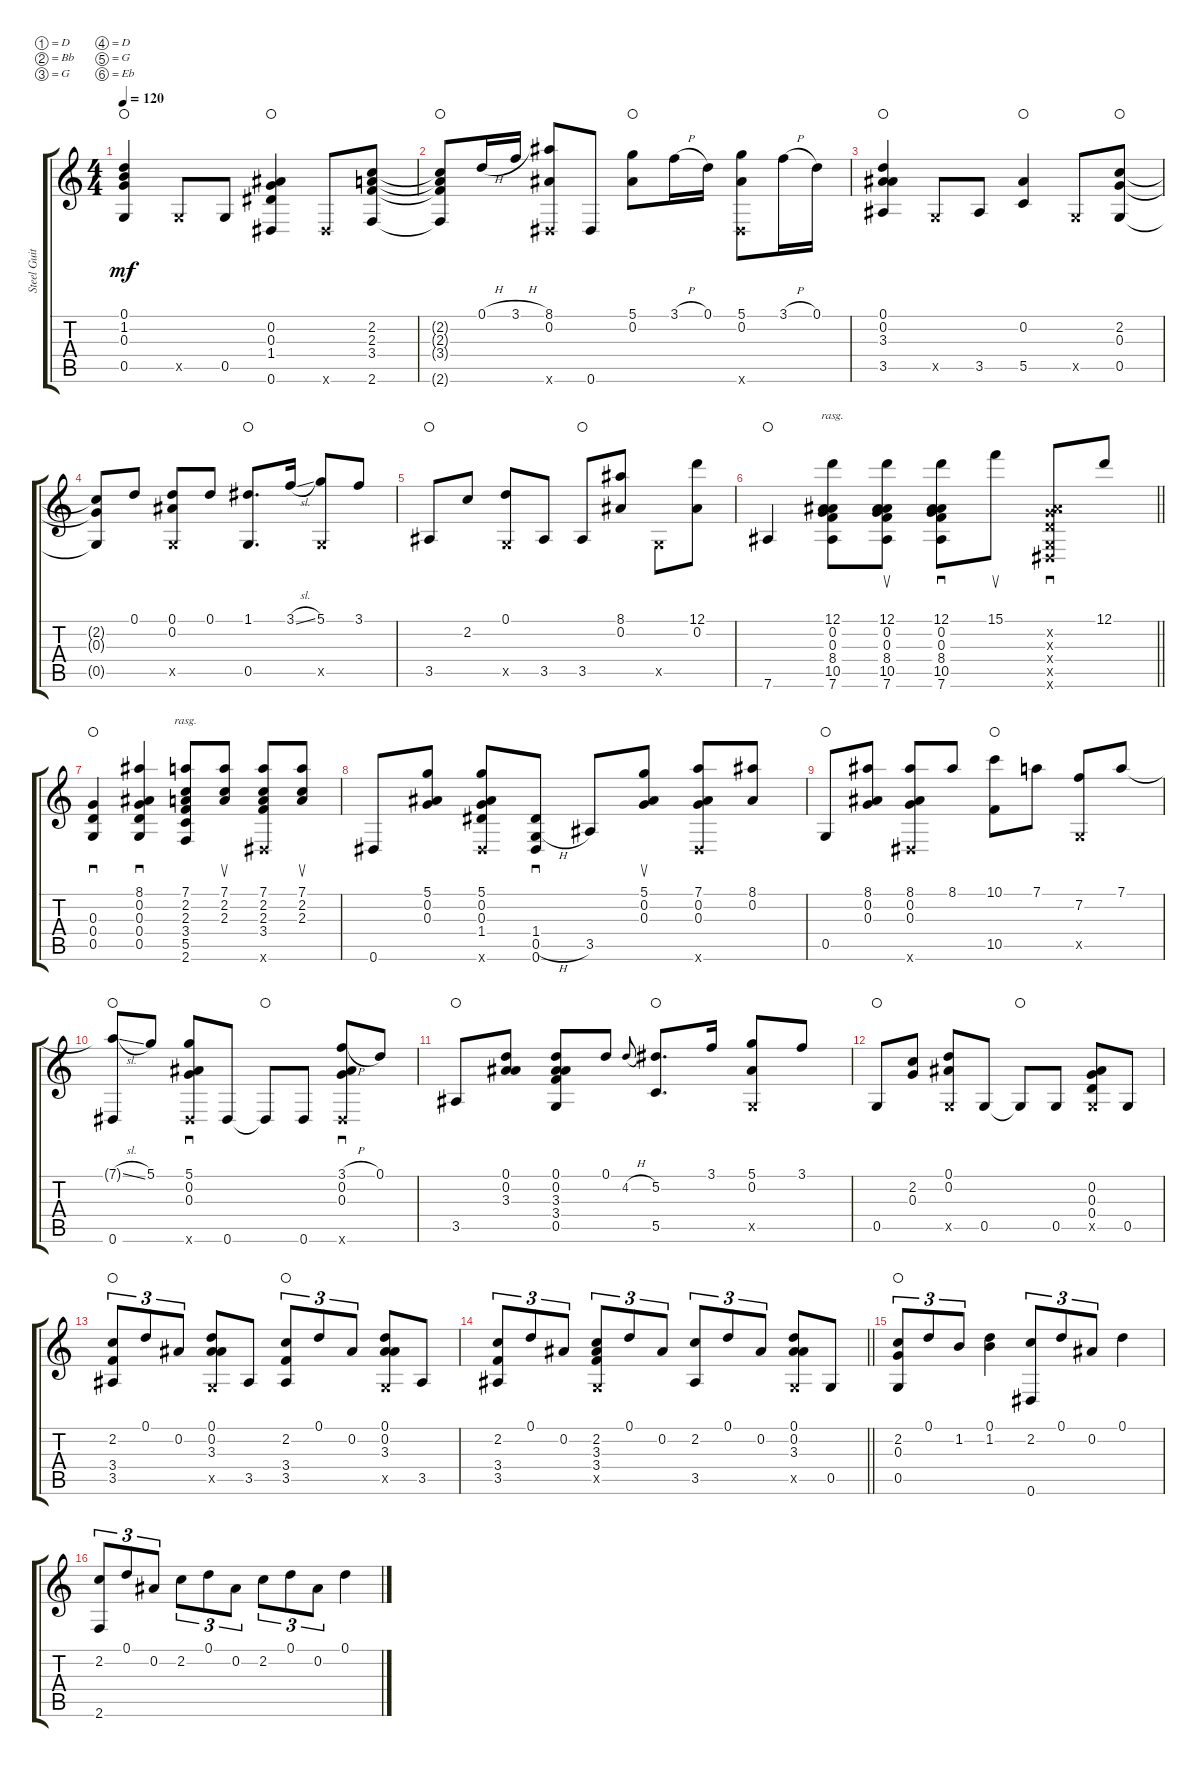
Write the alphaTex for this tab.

\defaultSystemsLayout 4
\bracketExtendMode groupsimilarinstruments
\otherSystemsTrackNameOrientation horizontal
\track ("Steel Guitar" "Steel Guit") {instrument acousticguitarsteel}
\staff {score tabs}
\tuning (D4 Bb3 G3 D3 G2 Eb2)
\ts (4 4)
\tempo 120
\clef g2
\scale
0.905656
\ks c
(0.5 0.1 1.2 0.3).4{dy mf waho beam Up} 0.5{x}.8{beam Up} 0.5.8{beam Up} (0.6{acc #} 1.4{acc #} 0.3 0.2{acc #}).4{waho beam Up} 0.6{x acc #}.8{beam Up} (2.6 2.2 2.3 3.4).8{beam Up} |
\scale
1.0336 (2.6{t} 2.2{t} 2.3{t} 3.4{t}).8{waho beam Up} 0.1{h}.16{beam Up} 3.1{h}.16{beam Up} (8.1{acc #} 0.2{acc #} 0.6{x acc #}).8{beam Up} 0.6{acc #}.8{beam Up} (5.1 0.2{acc #}).8{waho beam Down} 3.1{h}.16{beam Down} 0.1.16{beam Down} (5.1 0.2{acc #} 0.6{x acc #}).8{beam Down} 3.1{h}.16{beam Down} 0.1.16{beam Down} |
(0.1 0.2{acc #} 3.3{acc #} 3.5{acc #}).4{waho beam Up} 0.5{x}.8{beam Up} 3.5{acc #}.8{beam Up} (5.5 0.2{acc #}).4{waho beam Up} 0.5{x}.8{beam Up} (0.5 0.3 2.2).8{waho beam Up} |
(0.5{t} 0.3{t} 2.2{t}).8{beam Up} 0.1.8{beam Up} (0.1 0.2{acc #} 0.5{x}).8{beam Up} 0.1.8{beam Up} (1.1{acc #} 0.5).8{d waho beam Up} 3.1{sl}.16{beam Up} (5.1 0.5{x}).8{beam Up} 3.1.8{beam Up} |
3.5{acc #}.8{waho beam Up} 2.2.8{beam Up} (0.1 0.5{x}).8{beam Up} 3.5{acc #}.8{beam Up} 3.5{acc #}.8{waho beam Up} (8.1{acc #} 0.2{acc #}).8{beam Up} 0.5{x}.8{beam Down} (12.1 0.2{acc #}).8{beam Down} |
\scale
0.945036
\barLineRight lightlight
7.6{acc #}.4{waho beam Up} (12.1 0.2{acc #} 0.3 8.4{acc #} 10.5 7.6{acc #}).8{rasg amitriplet beam Down} (12.1 0.2{acc #} 0.3 8.4{acc #} 10.5 7.6{acc #}).8{su beam Down} (12.1 0.2{acc #} 0.3 8.4{acc #} 10.5 7.6{acc #}).8{sd beam Down} 15.1.8{su beam Down} (0.6{x acc #} 0.5{x} 0.4{x} 0.3{x} 0.2{x acc #}).8{sd beam Up} 12.1.8{beam Up} |
\scale
0.934342 (0.5 0.4 0.3).4{sd waho beam Up} (0.5 0.4 0.3 0.2{acc #} 8.1{acc #}).4{sd beam Up} (7.1 2.2 2.3 3.4 5.5 2.6).8{rasg amitriplet beam Up} (7.1 2.2 2.3).8{su beam Up} (7.1 2.2 2.3 3.4 0.6{x acc #}).8{beam Up} (7.1 2.2 2.3).8{su beam Up} |
\scale
1.12062 0.6{acc #}.8{beam Up} (5.1 0.2{acc #} 0.3).8{beam Up} (0.3 0.2{acc #} 5.1 1.4{acc #} 0.6{x acc #}).8{beam Up} (0.6{acc #} 0.5{h} 1.4{acc #}).8{sd beam Up} 3.5{acc #}.8{beam Up} (5.1 0.2{acc #} 0.3).8{su beam Up} (0.3 0.2{acc #} 7.1 0.6{x acc #}).8{beam Up} (8.1{acc #} 0.2{acc #}).8{beam Up} |
0.5.8{waho beam Up} (0.3 0.2{acc #} 8.1{acc #}).8{beam Up} (8.1{acc #} 0.2{acc #} 0.3 0.6{x acc #}).8{beam Up} 8.1{acc #}.8{beam Up} (10.1 10.5).8{waho beam Down} 7.1.8{beam Down} (7.2 0.5{x}).8{beam Up} 7.1.8{beam Up} |
(0.6{acc #} 7.1{sl t}).8{waho beam Up} 5.1.8{beam Up} (5.1 0.2{acc #} 0.3 0.6{x acc #}).8{sd beam Up} 0.6{acc #}.8{beam Up} 0.6{t acc #}.8{waho beam Up} 0.6{acc #}.8{beam Up} (3.1{h} 0.2{acc #} 0.3 0.6{x acc #}).8{sd beam Up} 0.1.8{beam Up} |
3.5{acc #}.8{waho beam Up} (3.3{acc #} 0.2{acc #} 0.1).8{beam Up} (0.1 0.5 3.4 3.3{acc #} 0.2{acc #}).8{beam Up} 0.1.8{beam Up} 4.2{h}.8{gr onbeat beam Up} (5.2{acc #} 5.5).8{d waho beam Up} 3.1.16{beam Up} (5.1 0.2{acc #} 0.5{x}).8{beam Up} 3.1.8{beam Up} |
\scale
0.920365 0.5.8{waho beam Up} (0.3 2.2).8{beam Up} (0.2{acc #} 0.1 0.5{x}).8{beam Up} 0.5.8{beam Up} 0.5{t}.8{waho beam Up} 0.5.8{beam Up} (0.5{x} 0.4 0.3 0.2{acc #}).8{beam Up} 0.5.8{beam Up} |
\scale
1.03618 (3.5{acc #} 3.4 2.2).8{tu (3 2) waho beam Up} 0.1.8{tu (3 2) beam Up} 0.2{acc #}.8{tu (3 2) beam Up} (0.1 0.2{acc #} 3.3{acc #} 0.5{x}).8{beam Up} 3.5{acc #}.8{beam Up} (3.5{acc #} 3.4 2.2).8{tu (3 2) waho beam Up} 0.1.8{tu (3 2) beam Up} 0.2{acc #}.8{tu (3 2) beam Up} (0.1 0.2{acc #} 3.3{acc #} 0.5{x}).8{beam Up} 3.5{acc #}.8{beam Up} |
\scale
1.04345
\barLineRight lightlight
(2.2 3.5{acc #} 3.4).8{tu (3 2) beam Up} 0.1.8{tu (3 2) beam Up} 0.2{acc #}.8{tu (3 2) beam Up} (2.2 3.3{acc #} 3.4 0.5{x}).8{tu (3 2) beam Up} 0.1.8{tu (3 2) beam Up} 0.2{acc #}.8{tu (3 2) beam Up} (2.2 3.5{acc #}).8{tu (3 2) beam Up} 0.1.8{tu (3 2) beam Up} 0.2{acc #}.8{tu (3 2) beam Up} (0.1 0.2{acc #} 3.3{acc #} 0.5{x}).8{beam Up} 0.5.8{beam Up} |
\scale
1.09657 (2.2 0.3 0.5).8{tu (3 2) waho beam Up} 0.1.8{tu (3 2) beam Up} 1.2.8{tu (3 2) beam Up} (1.2 0.1).4{beam Down} (2.2 0.6{acc #}).8{tu (3 2) beam Up} 0.1.8{tu (3 2) beam Up} 0.2{acc #}.8{tu (3 2) beam Up} 0.1.4{beam Down} |
\scale
1.1441 (2.2 2.6).8{tu (3 2) beam Up} 0.1.8{tu (3 2) beam Up} 0.2{acc #}.8{tu (3 2) beam Up} 2.2.8{tu (3 2) beam Down} 0.1.8{tu (3 2) beam Down} 0.2{acc #}.8{tu (3 2) beam Down} 2.2.8{tu (3 2) beam Down} 0.1.8{tu (3 2) beam Down} 0.2{acc #}.8{tu (3 2) beam Down} 0.1.4{beam Down}
